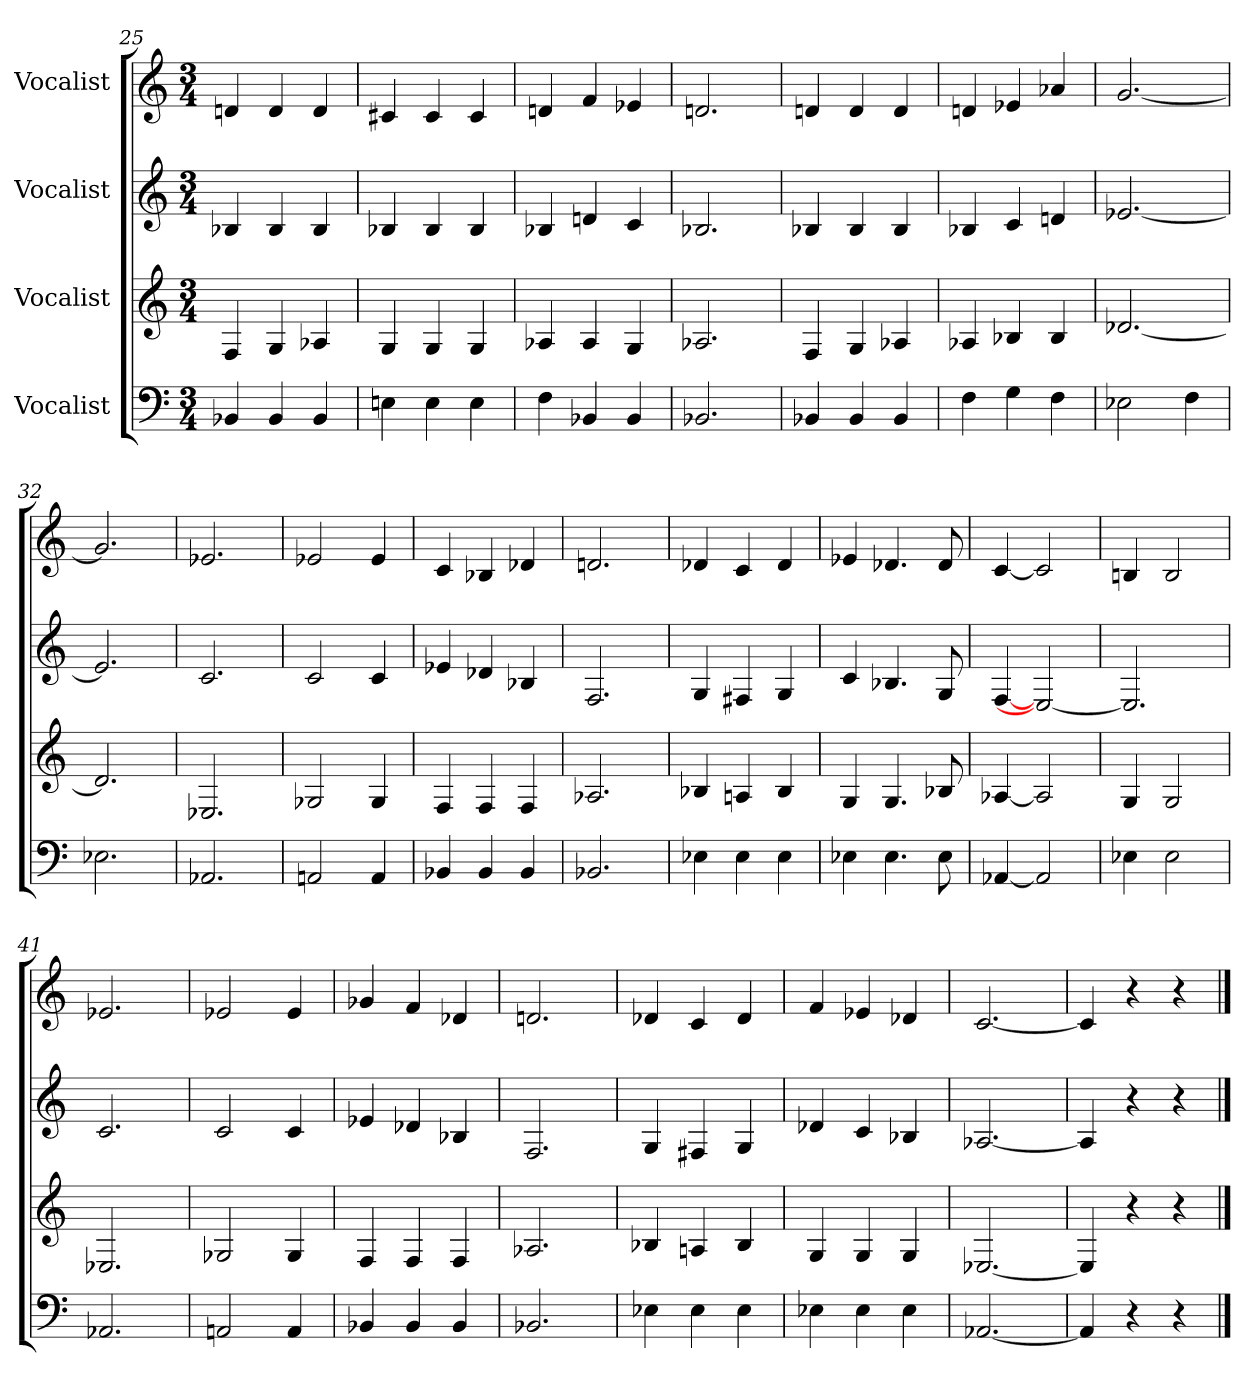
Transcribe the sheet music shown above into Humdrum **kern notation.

**kern	**kern	**kern	**kern
*part4	*part3	*part2	*part1
*staff4	*staff3	*staff2	*staff1
*I"Vocalist	*I"Vocalist	*I"Vocalist	*I"Vocalist
*M3/4	*M3/4	*M3/4	*M3/4
=25	=25	=25	=25
4BB-X	4F	4B-X	4dn
4BB-	4G	4B-	4d
4BB-	4A-X	4B-	4d
=26	=26	=26	=26
4En	4G	4B-X	4c#X
4E	4G	4B-	4c#
4E	4G	4B-	4c#
=27	=27	=27	=27
4F	4A-X	4B-X	4dn
4BB-X	4A-	4dn	4f
4BB-	4G	4c	4e-X
=28	=28	=28	=28
2.BB-X	2.A-X	2.B-X	2.dn
=29	=29	=29	=29
4BB-X	4F	4B-X	4dn
4BB-	4G	4B-	4d
4BB-	4A-X	4B-	4d
=30	=30	=30	=30
4F	4A-X	4B-X	4dn
4G	4B-X	4c	4e-X
4F	4B-	4dn	4a-X
=31	=31	=31	=31
2E-X	[2.d-X	[2.e-X	[2.g
4F	.	.	.
=32	=32	=32	=32
2.E-X	2.d-]	2.e-]	2.g]
=33	=33	=33	=33
2.AA-X	2.E-X	2.c	2.e-X
=34	=34	=34	=34
2AAn	2G-X	2c	2e-X
4AA	4G-	4c	4e-
=35	=35	=35	=35
4BB-X	4F	4e-X	4c
4BB-	4F	4d-X	4B-X
4BB-	4F	4B-X	4d-X
=36	=36	=36	=36
2.BB-X	2.A-X	2.F	2.dn
=37	=37	=37	=37
4E-X	4B-X	4G	4d-X
4E-	4An	4F#X	4c
4E-	4B-	4G	4d-
=38	=38	=38	=38
4E-X	4G	4c	4e-X
4.E-	4.G	4.B-X	4.d-X
8E-	8B-X	8G	8d-
=39	=39	=39	=39
[4AA-X	[4A-X	[4F	[4c
2AA-]	2A-]	2E-_	2c]
=40	=40	=40	=40
4E-X	4G	2.E-]	4Bn
2E-	2G	.	2B
=41	=41	=41	=41
2.AA-X	2.E-X	2.c	2.e-X
=42	=42	=42	=42
2AAn	2G-X	2c	2e-X
4AA	4G-	4c	4e-
=43	=43	=43	=43
4BB-X	4F	4e-X	4g-X
4BB-	4F	4d-X	4f
4BB-	4F	4B-X	4d-X
=44	=44	=44	=44
2.BB-X	2.A-X	2.F	2.dn
=45	=45	=45	=45
4E-X	4B-X	4G	4d-X
4E-	4An	4F#X	4c
4E-	4B-	4G	4d-
=46	=46	=46	=46
4E-X	4G	4d-X	4f
4E-	4G	4c	4e-X
4E-	4G	4B-X	4d-X
=47	=47	=47	=47
[2.AA-X	[2.E-X	[2.A-X	[2.c
=48	=48	=48	=48
4AA-]	4E-]	4A-]	4c]
4r	4r	4r	4r
4r	4r	4r	4r
==	==	==	==
*-	*-	*-	*-
